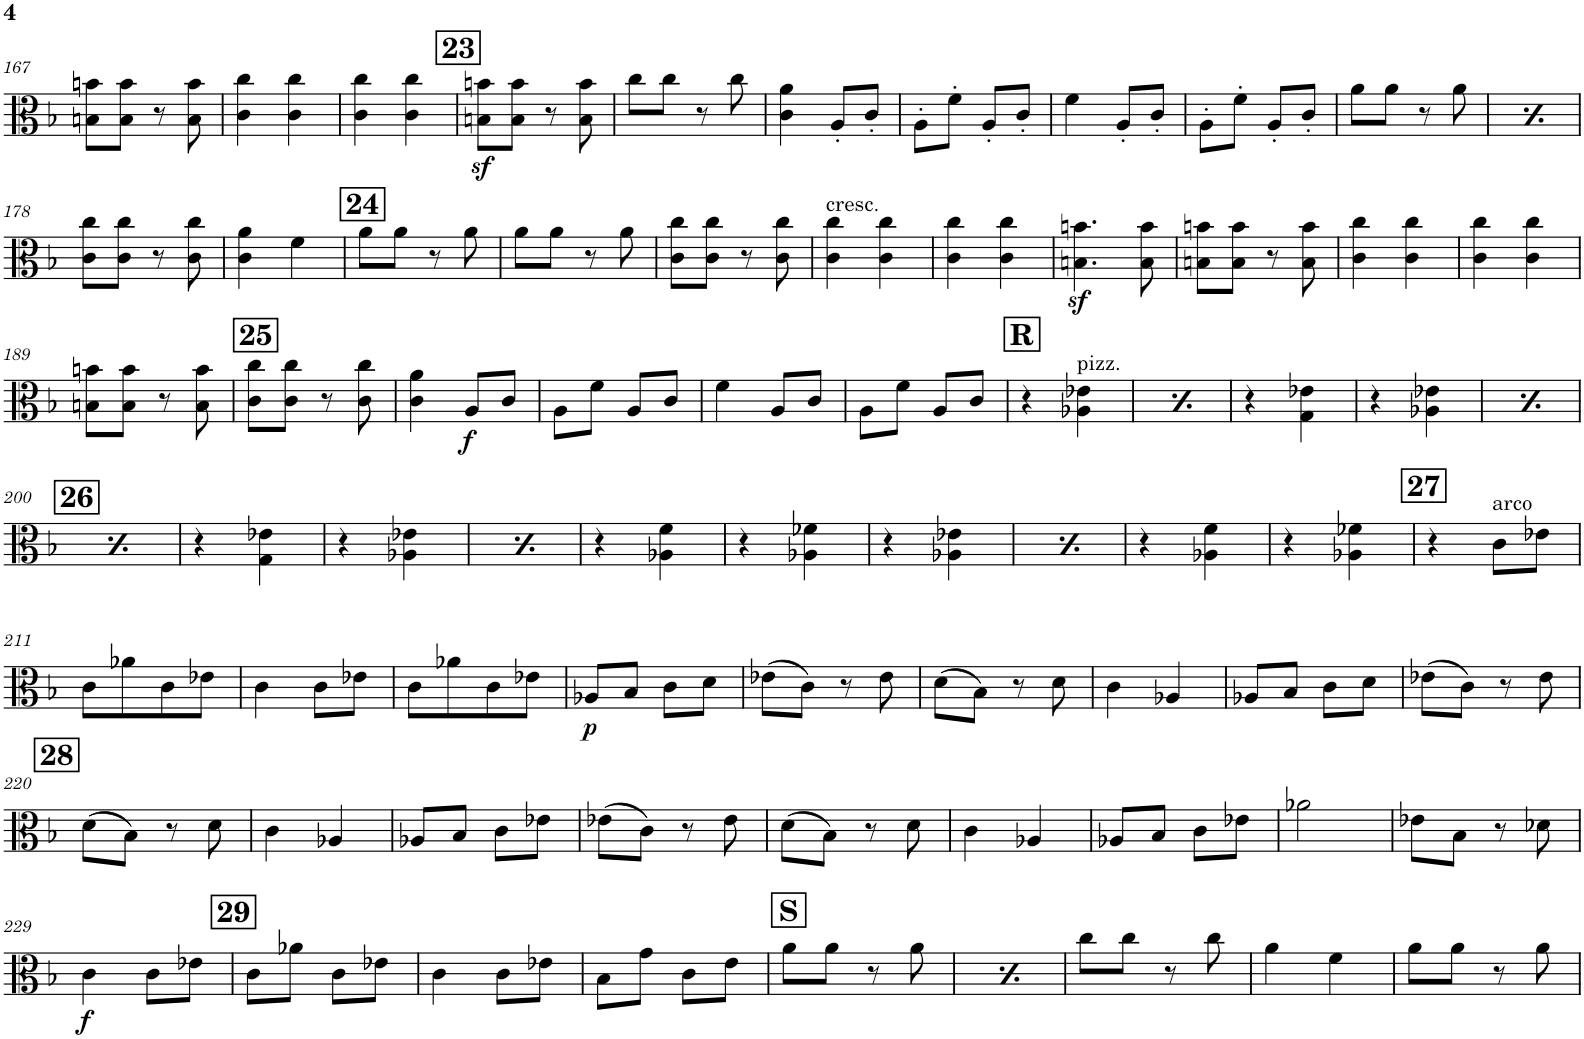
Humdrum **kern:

**kern	**dynam
*part1	*part1
*staff1	*staff1
*I"Piano	*
*I'Pno	*
!!LO:PB:g=z
*clefC3	*
*k[b-]	*
*M2/4	*
=167	=167
8Bn\ 8bn\L	.
8B\ 8b\J	.
8r	.
8B\ 8b\	.
=168	=168
4c\ 4cc\	.
4c\ 4cc\	.
=169	=169
4c\ 4cc\	.
4c\ 4cc\	.
!!LO:REH:place=s1:a:B:cj:fs=14:t=23
=170	=170
8Bn\z< 8bn\z<L	.
8B\ 8b\J	.
8r	.
8B\ 8b\	.
=171	=171
8cc\L	.
8cc\J	.
8r	.
8cc\	.
=172	=172
4c\ 4a\	.
8A'/L	.
8c'/J	.
=173	=173
8A'\L	.
8f'\J	.
8A'/L	.
8c'/J	.
=174	=174
4f\	.
8A'/L	.
8c'/J	.
=175	=175
8A'\L	.
8f'\J	.
8A'/L	.
8c'/J	.
=176	=176
8a\L	.
8a\J	.
8r	.
8a\	.
=177	=177
8a\L	.
8a\J	.
8r	.
8a\	.
!!LO:LB:g=z
=178	=178
8c\ 8cc\L	.
8c\ 8cc\J	.
8r	.
8c\ 8cc\	.
=179	=179
4c\ 4a\	.
4f\	.
!!LO:REH:place=s1:a:B:cj:fs=14:t=24
=180	=180
8a\L	.
8a\J	.
8r	.
8a\	.
=181	=181
8a\L	.
8a\J	.
8r	.
8a\	.
=182	=182
8c\ 8cc\L	.
8c\ 8cc\J	.
8r	.
8c\ 8cc\	.
=183	=183
!LO:TX:a:t=cresc.	!
4c\ 4cc\	.
4c\ 4cc\	.
=184	=184
4c\ 4cc\	.
4c\ 4cc\	.
=185	=185
4.Bn\z< 4.bn\z<	.
8B\ 8b\	.
=186	=186
8Bn\ 8bn\L	.
8B\ 8b\J	.
8r	.
8B\ 8b\	.
=187	=187
4c\ 4cc\	.
4c\ 4cc\	.
=188	=188
4c\ 4cc\	.
4c\ 4cc\	.
!!LO:LB:g=z
=189	=189
8Bn\ 8bn\L	.
8B\ 8b\J	.
8r	.
8B\ 8b\	.
!!LO:REH:place=s1:a:B:cj:fs=14:t=25
=190	=190
8c\ 8cc\L	.
8c\ 8cc\J	.
8r	.
8c\ 8cc\	.
=191	=191
4c\ 4a\	.
!	!LO:DY:b
8A/L	f
8c/J	.
=192	=192
8A\L	.
8f\J	.
8A/L	.
8c/J	.
=193	=193
4f\	.
8A/L	.
8c/J	.
=194	=194
8A\L	.
8f\J	.
8A/L	.
8c/J	.
!!LO:REH:place=s1:a:B:cj:fs=14:t=R
=195	=195
4r	.
!LO:TX:a:t=pizz.	!
4A-X\ 4e-X\	.
!!LO:REH:place=s1:a:B:cj:fs=14:t=R
=196	=196
4r	.
!LO:TX:a:t=pizz.	!
4A-X\ 4e-X\	.
=197	=197
4r	.
4G\ 4e-X\	.
=198	=198
4r	.
4A-X\ 4e-X\	.
=199	=199
4r	.
4A-X\ 4e-X\	.
!!LO:LB:g=z
=200	=200
4r	.
4A-X\ 4e-X\	.
=201	=201
4r	.
4G\ 4e-X\	.
=202	=202
4r	.
4A-X\ 4e-X\	.
=203	=203
4r	.
4A-X\ 4e-X\	.
=204	=204
4r	.
4A-X\ 4f\	.
=205	=205
4r	.
4A-X\ 4f-X\	.
=206	=206
4r	.
4A-X\ 4e-X\	.
=207	=207
4r	.
4A-X\ 4e-X\	.
=208	=208
4r	.
4A-X\ 4f\	.
=209	=209
4r	.
4A-X\ 4f-X\	.
!!LO:REH:place=s1:a:B:cj:fs=14:t=27
=210	=210
4r	.
!LO:TX:a:t=arco	!
8c\L	.
8e-X\J	.
!!LO:LB:g=z
=211	=211
8c\L	.
8a-X\	.
8c\	.
8e-X\J	.
=212	=212
4c\	.
8c\L	.
8e-X\J	.
=213	=213
8c\L	.
8a-X\	.
8c\	.
8e-X\J	.
=214	=214
!	!LO:DY:b
8A-X/L	p
8B-/J	.
8c\L	.
8d\J	.
=215	=215
(8e-X\L	.
8c\J)	.
8r	.
8e-\	.
=216	=216
(8d\L	.
8B-\J)	.
8r	.
8d\	.
=217	=217
4c\	.
4A-X/	.
=218	=218
8A-X/L	.
8B-/J	.
8c\L	.
8d\J	.
=219	=219
(8e-X\L	.
8c\J)	.
8r	.
8e-\	.
!!LO:LB:g=z
!!LO:REH:place=s1:a:B:cj:fs=14:t=28
=220	=220
(8d\L	.
8B-\J)	.
8r	.
8d\	.
=221	=221
4c\	.
4A-X/	.
=222	=222
8A-X/L	.
8B-/J	.
8c\L	.
8e-X\J	.
=223	=223
(8e-X\L	.
8c\J)	.
8r	.
8e-\	.
=224	=224
(8d\L	.
8B-\J)	.
8r	.
8d\	.
=225	=225
4c\	.
4A-X/	.
=226	=226
8A-X/L	.
8B-/J	.
8c\L	.
8e-X\J	.
=227	=227
2a-X\	.
=228	=228
8e-X\L	.
8B-\J	.
8r	.
8d-X\	.
!!LO:LB:g=z
=229	=229
!	!LO:DY:b
4c\	f
8c\L	.
8e-X\J	.
!!LO:REH:place=s1:a:B:cj:fs=14:t=29
=230	=230
8c\L	.
8a-X\J	.
8c\L	.
8e-X\J	.
=231	=231
4c\	.
8c\L	.
8e-X\J	.
=232	=232
8B-\L	.
8g\J	.
8c\L	.
8e\J	.
!!LO:REH:place=s1:a:B:cj:fs=14:t=S
=233	=233
8a\L	.
8a\J	.
8r	.
8a\	.
!!LO:REH:place=s1:a:B:cj:fs=14:t=S
=234	=234
8a\L	.
8a\J	.
8r	.
8a\	.
=235	=235
8cc\L	.
8cc\J	.
8r	.
8cc\	.
=236	=236
4a\	.
4f\	.
=237	=237
8a\L	.
8a\J	.
8r	.
8a\	.
=	=
*-	*-
